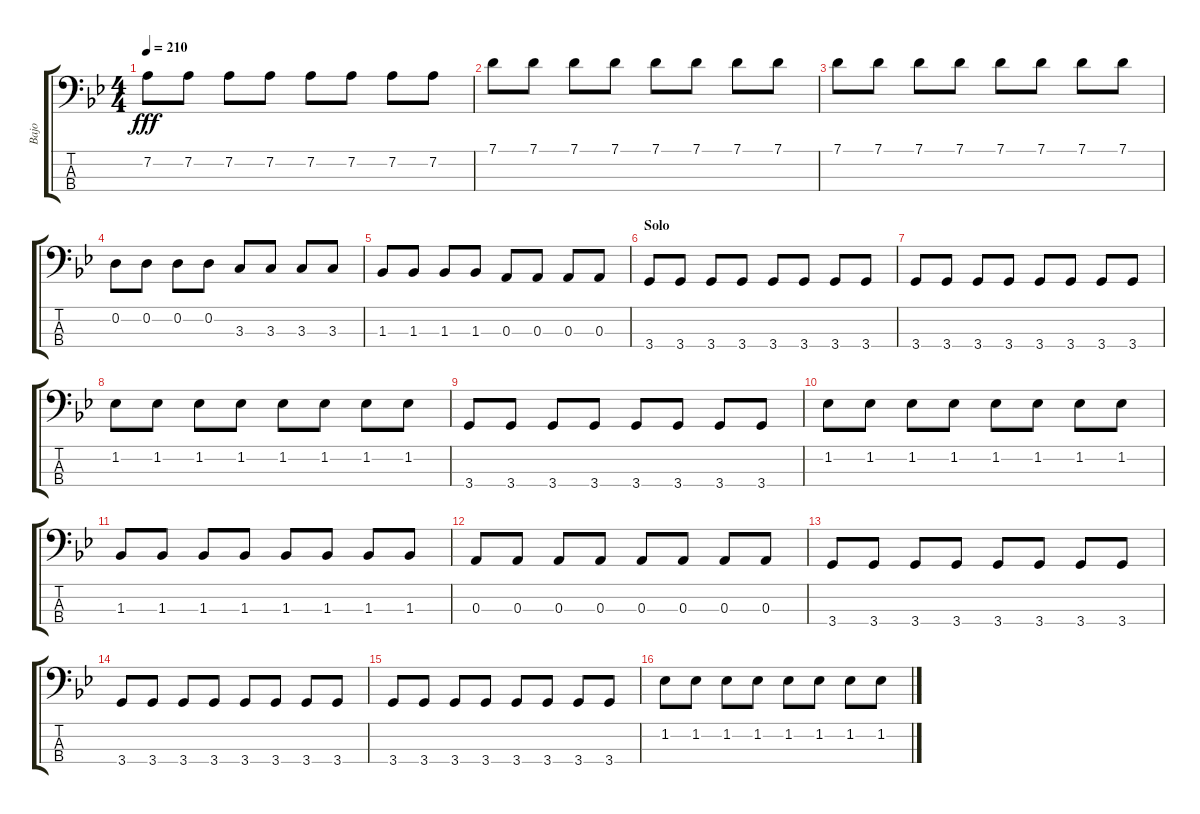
\track ("Bajo" "Bajo") {instrument electricbassfinger}
\staff {score tabs}
\tuning (G2 D2 A1 E1) {hide}
\ts (4 4)
\tempo 210
\clef f4
\ks gminor
7.2.8{dy fff} 7.2.8 7.2.8 7.2.8 7.2.8 7.2.8 7.2.8 7.2.8 |
7.1.8 7.1.8 7.1.8 7.1.8 7.1.8 7.1.8 7.1.8 7.1.8 |
7.1.8 7.1.8 7.1.8 7.1.8 7.1.8 7.1.8 7.1.8 7.1.8 |
0.2.8 0.2.8 0.2.8 0.2.8 3.3.8 3.3.8 3.3.8 3.3.8 |
1.3.8 1.3.8 1.3.8 1.3.8 0.3.8 0.3.8 0.3.8 0.3.8 |
\section ("" "Solo")
3.4.8 3.4.8 3.4.8 3.4.8 3.4.8 3.4.8 3.4.8 3.4.8 |
3.4.8 3.4.8 3.4.8 3.4.8 3.4.8 3.4.8 3.4.8 3.4.8 |
1.2.8 1.2.8 1.2.8 1.2.8 1.2.8 1.2.8 1.2.8 1.2.8 |
3.4.8 3.4.8 3.4.8 3.4.8 3.4.8 3.4.8 3.4.8 3.4.8 |
1.2.8 1.2.8 1.2.8 1.2.8 1.2.8 1.2.8 1.2.8 1.2.8 |
1.3.8 1.3.8 1.3.8 1.3.8 1.3.8 1.3.8 1.3.8 1.3.8 |
0.3.8 0.3.8 0.3.8 0.3.8 0.3.8 0.3.8 0.3.8 0.3.8 |
3.4.8 3.4.8 3.4.8 3.4.8 3.4.8 3.4.8 3.4.8 3.4.8 |
3.4.8 3.4.8 3.4.8 3.4.8 3.4.8 3.4.8 3.4.8 3.4.8 |
3.4.8 3.4.8 3.4.8 3.4.8 3.4.8 3.4.8 3.4.8 3.4.8 |
1.2.8 1.2.8 1.2.8 1.2.8 1.2.8 1.2.8 1.2.8 1.2.8
